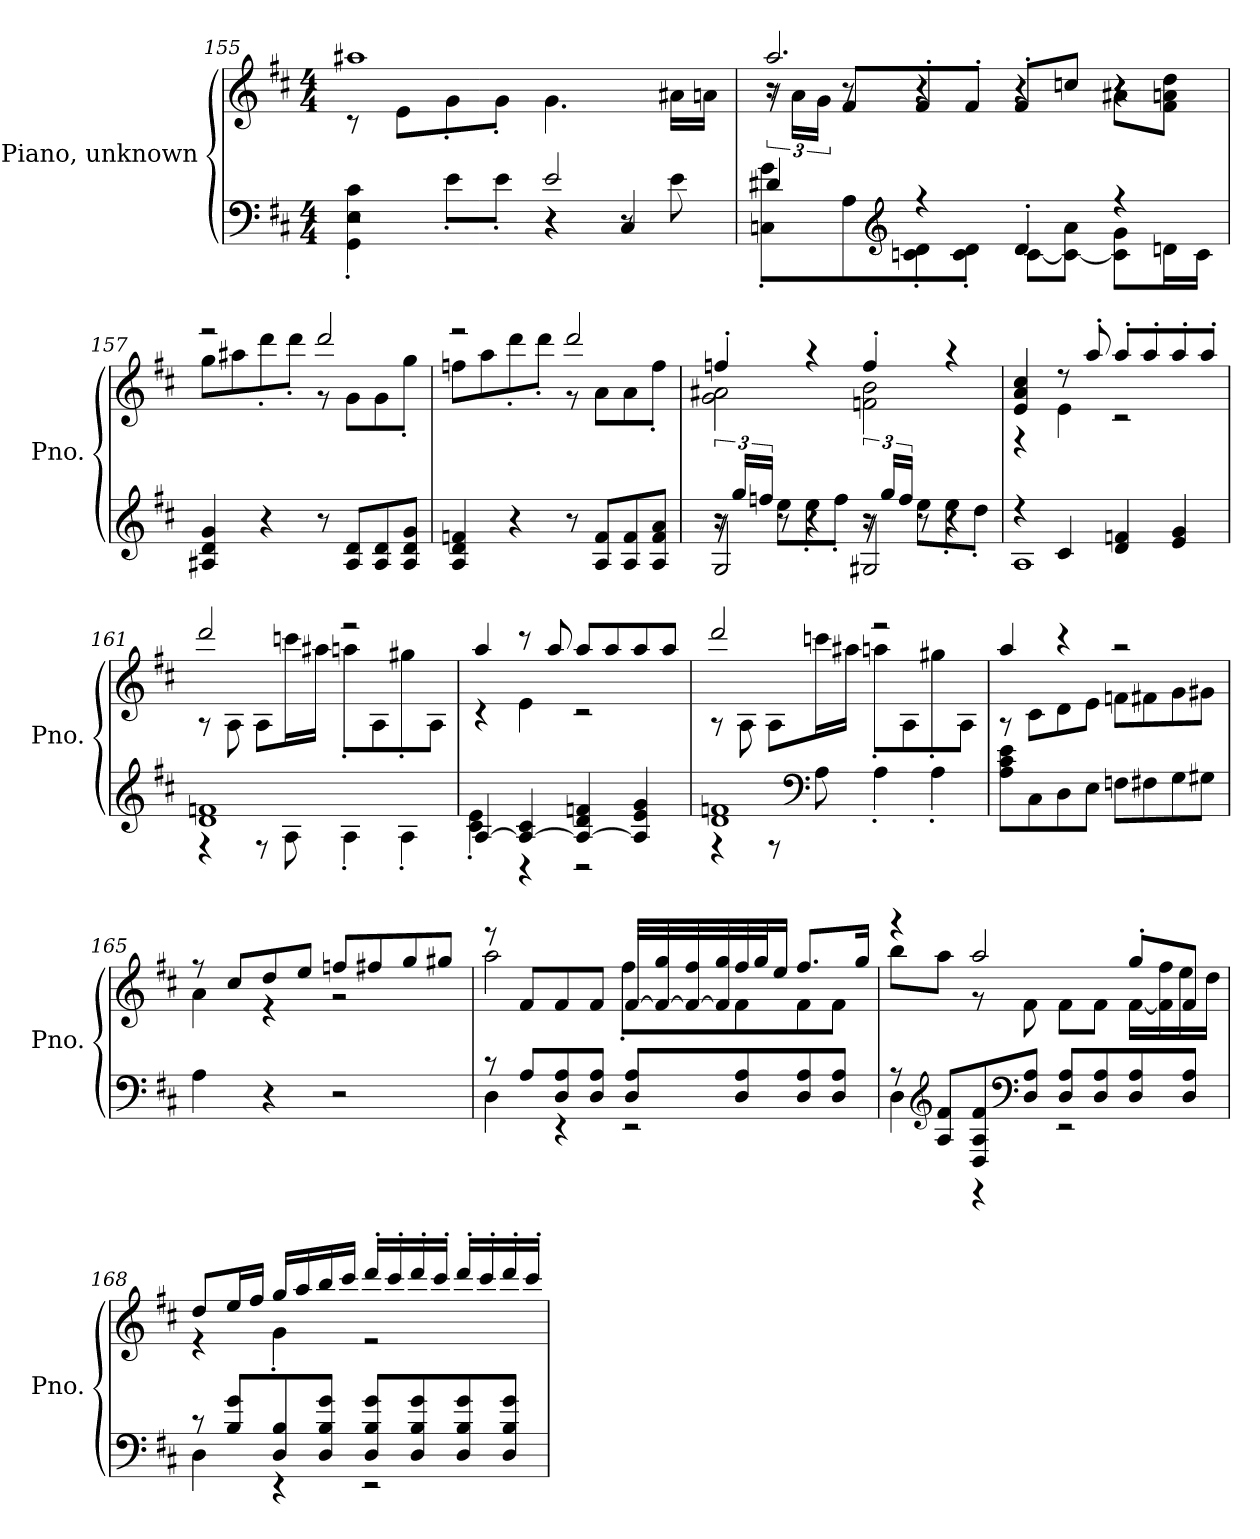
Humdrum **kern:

**kern	**kern
*part1	*part1
*staff2	*staff1
*I"Piano, unknown	*
*I'Pno.	*
*clefF4	*clefG2
*k[f#c#]	*k[f#c#]
*M4/4	*M4/4
=155	=155
*^	*^
*	*^	*	*
2r	4GG\' 4E\' 4c#\'	2r	1aa#X	8r
.	.	.	.	8e\L
.	8e'\L	.	.	8g'\
.	8e'\J	.	.	8g'\J
2e/	4r	4r	.	4.g\
.	8r	4C#/	.	.
.	8e\	.	.	16a#X\LL
.	.	.	.	16an\JJ
*	*v	*v	*	*
!!LO:LB:g=z
=156	=156	=156	=156
*	*	*	*^
4d#X/	8Cn\' 8g\'L	2.aa/	24r	8r
.	.	.	24a\LL	.
.	.	.	24g\JJ	.
.	8A\	.	8r	8f#/L
*clefG2	*	*	*	*
4r	8cn\' 8d#\'	.	4r	8f#'/
.	8c\' 8d#\'J	.	.	8f#'/J
4d#'/	[8c\L	.	4r	8f#'/L
.	8c\_ 8a\J	.	.	8ccn/J
4r	8c\] 8g\L	4r	8a#X\L	4r
.	16dn\L	.	8f#\ 8an\ 8dd\J	.
.	16c\JJ	.	.	.
*v	*v	*	*	*
*	*	*v	*v
=157	=157	=157
4A#X/ 4d/ 4g/	2r	8gg\L
.	.	8aa#X\
4r	.	8ddd'\
.	.	8ddd'\J
8r	2ddd/	8r
8A#/ 8d/L	.	8g\L
8A#/ 8d/	.	8g\
8A#/ 8d/ 8g/J	.	8gg'\J
=158	=158	=158
4A/ 4d/ 4fn/	2r	8ffn\L
.	.	8aa\
4r	.	8ddd'\
.	.	8ddd'\J
8r	2ddd/	8r
8A/ 8f/L	.	8a\L
8A/ 8f/	.	8a\
8A/ 8f/ 8a/J	.	8ff'\J
!!LO:LB:g=z	!!
=159	=159	=159
*^	*	*
*	*^	*	*
24r	8r	2G/	4ffn'/	2g\ 2a#X\
24gg/LL	.	.	.	.
24ffn/JJ	.	.	.	.
8r	8ee\L	.	.	.
4r	8ee'\	.	4r	.
.	8ff'\J	.	.	.
24r	8r	2G#X/	4ff'/	2fn\ 2b\
24gg/LL	.	.	.	.
24ff/JJ	.	.	.	.
8r	8ee\L	.	.	.
4r	8ee'\	.	4r	.
.	8dd'\J	.	.	.
*	*v	*v	*	*
=160	=160	=160	=160
4r	1A	4e/ 4a/ 4cc#/	4r
4c#/	.	8r	4e\
.	.	8aa'/	.
4d/ 4fn/	.	8aa'/L	2r
.	.	8aa'/	.
4e/ 4g/	.	8aa'/	.
.	.	8aa'/J	.
=161	=161	=161	=161
1d 1fn	4r	2ddd/	8r
.	.	.	8A\
.	8r	.	8A\L
.	8A\	.	16cccn\L
.	.	.	16aa#X\JJ
.	4A'\	2r	8aan'\L
.	.	.	8A\
.	4A'\	.	8gg#X'\
.	.	.	8A\J
!!LO:PB:g=z	!!
=162	=162	=162	=162
[4A/	4c#\' 4e\'	4aa/	4r
4A/_ 4c#/	4r	8r	4e\
.	.	8aa/	.
4A/_ 4d/ 4fn/	2r	8aa/L	2r
.	.	8aa/	.
4A/] 4e/ 4g/	.	8aa/	.
.	.	8aa/J	.
=163	=163	=163	=163
1d 1fn	4r	2ddd/	8r
.	.	.	8A\
.	8r	.	8A\L
*clefF4	*	*	*
.	8A\	.	16cccn\L
.	.	.	16aa#X\JJ
.	4A'\	2r	8aan'\L
.	.	.	8A\
.	4A'\	.	8gg#X'\
.	.	.	8A\J
*v	*v	*	*
=164	=164	=164
8A\ 8c#\ 8e\L	4aa/	8r
8C#\	.	8c#\L
8D\	4r	8d\
8E\J	.	8e\J
8Fn\L	2r	8fn\L
8F#X\	.	8f#X\
8G\	.	8g\
8G#X\J	.	8g#X\J
!!LO:LB:g=z	!!
=165	=165	=165
4A\	8r	4a\
.	8cc#/L	.
4r	8dd/	4r
.	8ee/J	.
2r	8ffn/L	2r
.	8ff#X/	.
.	8gg/	.
.	8gg#X/J	.
=166	=166	=166
*^	*	*
8r	4D\	8r	2aa\
8A/L	.	8f#/L	.
8D/ 8A/	4r	8f#/	.
8D/ 8A/J	.	8f#/J	.
8D/ 8A/L	2r	[32f#/LLL	8ff#'\L
.	.	32f#/_ 32gg/	.
.	.	32f#/_ 32ff#/	.
.	.	32f#/] 32gg/	.
8D/ 8A/	.	32ff#/	8f#\
.	.	32gg/J	.
.	.	16ee/JJ	.
8D/ 8A/	.	8.ff#/L	8f#\
8D/ 8A/J	.	.	8f#\J
.	.	16gg/Jk	.
=167	=167	=167	=167
8r	4D\	4r	8bb\L
*clefG2	*	*	*
8A/ 8f#/L	.	.	8aa\J
8D/ 8A/ 8f#/	4r	2aa/	8r
*clefF4	*	*	*
8D/ 8A/J	.	.	8f#\
8D/ 8A/L	2r	.	8f#\L
8D/ 8A/	.	.	8f#\J
8D/ 8A/	.	8gg'/L	[16f#\LL
.	.	.	16f#\] 16ff#\
8D/ 8A/J	.	8f#/J	16ee\
.	.	.	16dd\JJ
!!LO:LB:g=z	!!
=168	=168	=168	=168
8r	4D\	8dd/L	4r
8B/ 8g/L	.	16ee/L	.
.	.	16ff#/JJ	.
8D/ 8B/	4r	16gg/LL	4g'\
.	.	16aa/	.
8D/ 8B/ 8g/J	.	16bb/	.
.	.	16ccc#/JJ	.
8D/ 8B/ 8g/L	2r	16ddd'/LL	2r
.	.	16ccc#'/	.
8D/ 8B/ 8g/	.	16ddd'/	.
.	.	16ccc#'/JJ	.
8D/ 8B/ 8g/	.	16ddd'/LL	.
.	.	16ccc#'/	.
8D/ 8B/ 8g/J	.	16ddd'/	.
.	.	16ccc#'/JJ	.
*v	*v	*	*
*	*v	*v
=	=
*-	*-
